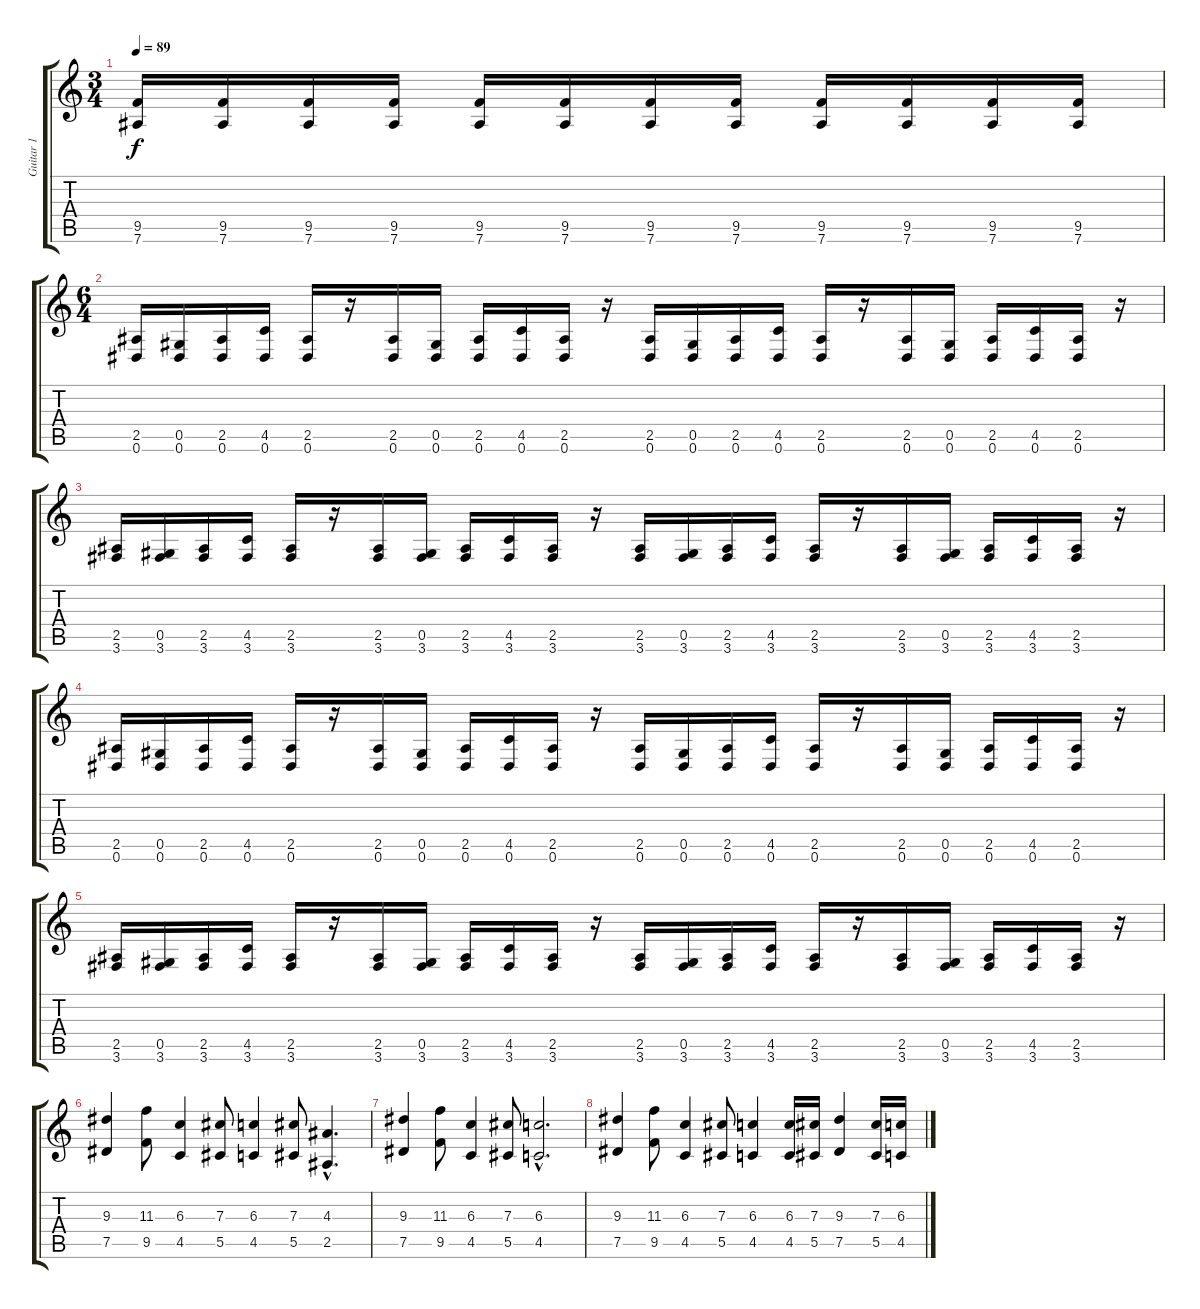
\track ("Guitar 1" "Guitar 1") {instrument overdrivenguitar}
\staff {score tabs}
\tuning (Eb4 Bb3 Gb3 Db3 Ab2 Eb2) {hide}
\ts (3 4)
\tempo 89
\clef g2
\ks c
(9.5 7.6).16{dy f} (9.5 7.6).16 (9.5 7.6).16 (9.5 7.6).16 (9.5 7.6).16 (9.5 7.6).16 (9.5 7.6).16 (9.5 7.6).16 (9.5 7.6).16 (9.5 7.6).16 (9.5 7.6).16 (9.5 7.6).16 |
\ts (6 4)
(2.5 0.6).16 (0.5 0.6).16 (2.5 0.6).16 (4.5 0.6).16 (2.5 0.6).16 r.16 (2.5 0.6).16 (0.5 0.6).16 (2.5 0.6).16 (4.5 0.6).16 (2.5 0.6).16 r.16 (2.5 0.6).16 (0.5 0.6).16 (2.5 0.6).16 (4.5 0.6).16 (2.5 0.6).16 r.16 (2.5 0.6).16 (0.5 0.6).16 (2.5 0.6).16 (4.5 0.6).16 (2.5 0.6).16 r.16 |
(2.5 3.6).16 (0.5 3.6).16 (2.5 3.6).16 (4.5 3.6).16 (2.5 3.6).16 r.16 (2.5 3.6).16 (0.5 3.6).16 (2.5 3.6).16 (4.5 3.6).16 (2.5 3.6).16 r.16 (2.5 3.6).16 (0.5 3.6).16 (2.5 3.6).16 (4.5 3.6).16 (2.5 3.6).16 r.16 (2.5 3.6).16 (0.5 3.6).16 (2.5 3.6).16 (4.5 3.6).16 (2.5 3.6).16 r.16 |
(2.5 0.6).16 (0.5 0.6).16 (2.5 0.6).16 (4.5 0.6).16 (2.5 0.6).16 r.16 (2.5 0.6).16 (0.5 0.6).16 (2.5 0.6).16 (4.5 0.6).16 (2.5 0.6).16 r.16 (2.5 0.6).16 (0.5 0.6).16 (2.5 0.6).16 (4.5 0.6).16 (2.5 0.6).16 r.16 (2.5 0.6).16 (0.5 0.6).16 (2.5 0.6).16 (4.5 0.6).16 (2.5 0.6).16 r.16 |
(2.5 3.6).16 (0.5 3.6).16 (2.5 3.6).16 (4.5 3.6).16 (2.5 3.6).16 r.16 (2.5 3.6).16 (0.5 3.6).16 (2.5 3.6).16 (4.5 3.6).16 (2.5 3.6).16 r.16 (2.5 3.6).16 (0.5 3.6).16 (2.5 3.6).16 (4.5 3.6).16 (2.5 3.6).16 r.16 (2.5 3.6).16 (0.5 3.6).16 (2.5 3.6).16 (4.5 3.6).16 (2.5 3.6).16 r.16 |
(9.3 7.5).4{instrument electricguitarclean} (11.3 9.5).8 (6.3 4.5).4 (7.3 5.5).8 (6.3 4.5).4 (7.3 5.5).8 (4.3{hac} 2.5{hac}).4{d} |
(9.3 7.5).4{instrument electricguitarclean} (11.3 9.5).8 (6.3 4.5).4 (7.3 5.5).8 (6.3{hac} 4.5{hac}).2{d} |
(9.3 7.5).4{instrument electricguitarclean} (11.3 9.5).8 (6.3 4.5).4 (7.3 5.5).8 (6.3 4.5).4 (6.3 4.5).16 (7.3 5.5).16 (9.3 7.5).4 (7.3 5.5).16 (6.3 4.5).16
